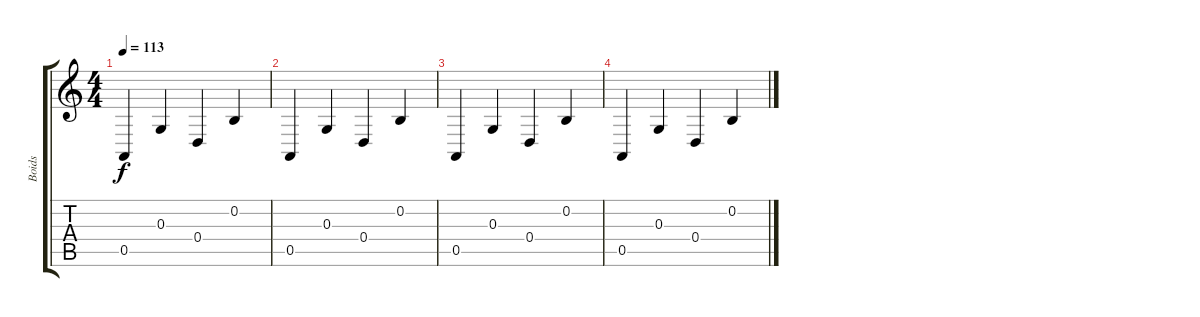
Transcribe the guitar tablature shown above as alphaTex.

\track ("Boids" "Boids") {instrument birdtweet}
\staff {score tabs}
\tuning (E4 B3 G3 D3 A2 E2) {hide}
\ts (4 4)
\tempo 113
\clef g2
\ks c
0.5.4{dy f volume 0} 0.3.4 0.4.4 0.2.4 |
0.5.4 0.3.4 0.4.4 0.2.4 |
0.5.4 0.3.4 0.4.4 0.2.4 |
0.5.4 0.3.4 0.4.4 0.2.4
